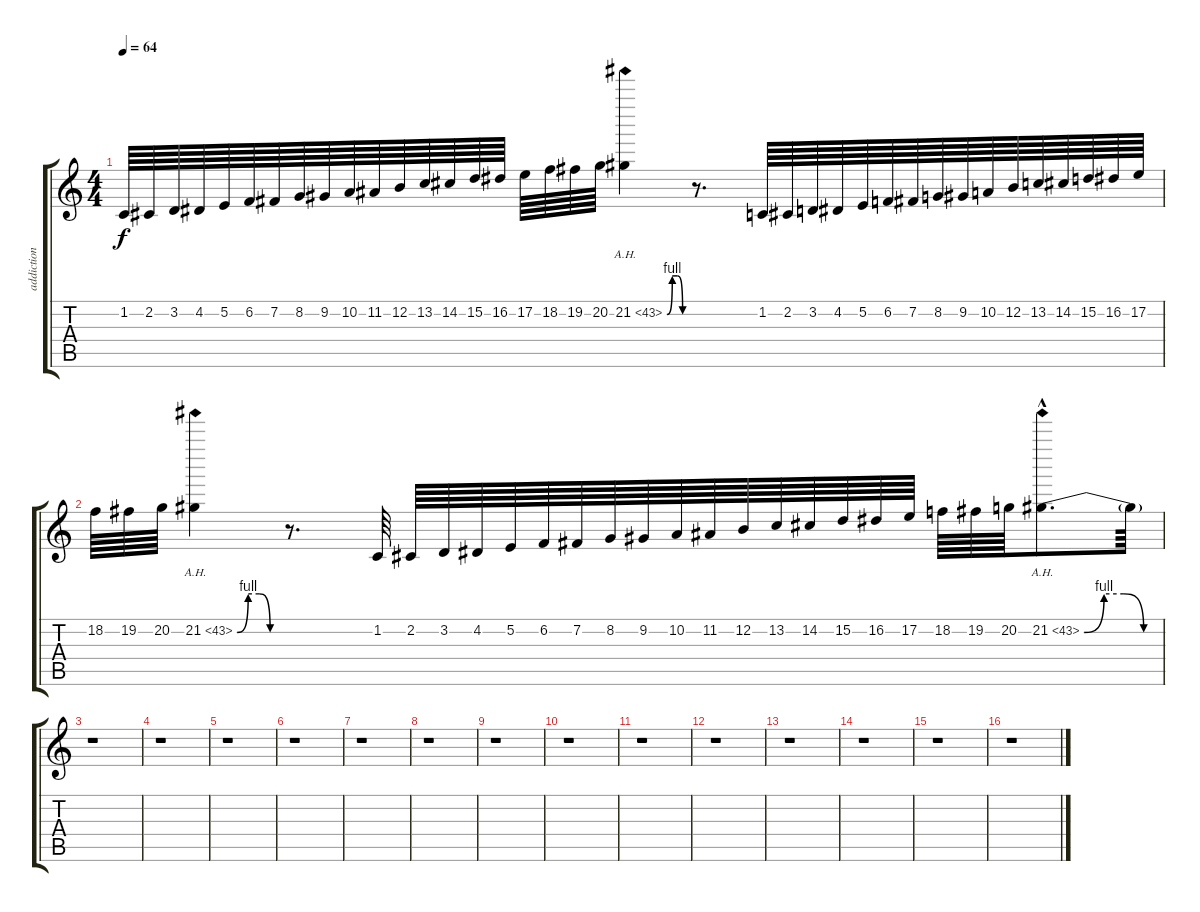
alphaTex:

\track ("addiction" "addiction") {instrument lead5charang}
\staff {score tabs}
\tuning (E4 B3 G3 D3 A2 E2) {hide}
\ts (4 4)
\tempo 64
\clef g2
\ks c
1.2.64{dy f} 2.2.64 3.2.64 4.2.64 5.2.64 6.2.64 7.2.64 8.2.64 9.2.64 10.2.64 11.2.64 12.2.64 13.2.64 14.2.64 15.2.64 16.2.64 17.2.64 18.2.64 19.2.64 20.2.64 21.2{be (custom 0 0 15 4 30 4 45 0 60 0) ah 22}.4 r.8{d} 1.2.64 2.2.64 3.2.64 4.2.64 5.2.64 6.2.64 7.2.64 8.2.64 9.2.64 10.2.64 12.2.64 13.2.64 14.2.64 15.2.64 16.2.64 17.2.64 |
18.2.64 19.2.64 20.2.64 21.2{be (custom 0 0 15 4 30 4 45 0 60 0) ah 22}.4 r.8{d} 1.2.64 2.2.64 3.2.64 4.2.64 5.2.64 6.2.64 7.2.64 8.2.64 9.2.64 10.2.64 11.2.64 12.2.64 13.2.64 14.2.64 15.2.64 16.2.64 17.2.64 18.2.64 19.2.64 20.2.64 21.2{be (custom 0 0 15 4 30 4 45 0 60 0) ah 22 hac}.8{d} 21.2{t}.64 |
r.1 |
r.1 |
r.1 |
r.1 |
r.1 |
r.1 |
r.1 |
r.1 |
r.1 |
r.1 |
r.1 |
r.1 |
r.1 |
r.1
